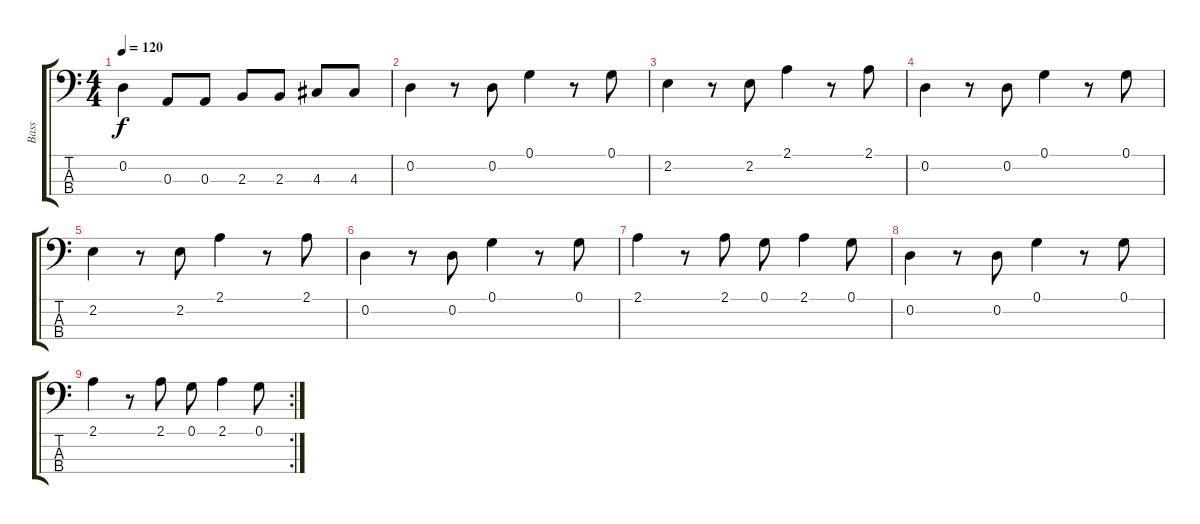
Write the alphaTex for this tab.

\track ("Bass" "Bass") {instrument electricbassfinger}
\staff {score tabs}
\tuning (G2 D2 A1 E1) {hide}
\ts (4 4)
\tempo 120
\clef f4
\ks c
0.2.4{dy f} 0.3.8 0.3.8 2.3.8 2.3.8 4.3.8 4.3.8 |
0.2.4 r.8 0.2.8 0.1.4 r.8 0.1.8 |
2.2.4 r.8 2.2.8 2.1.4 r.8 2.1.8 |
0.2.4 r.8 0.2.8 0.1.4 r.8 0.1.8 |
2.2.4 r.8 2.2.8 2.1.4 r.8 2.1.8 |
0.2.4 r.8 0.2.8 0.1.4 r.8 0.1.8 |
2.1.4 r.8 2.1.8 0.1.8 2.1.4 0.1.8 |
0.2.4 r.8 0.2.8 0.1.4 r.8 0.1.8 |
\rc 2
2.1.4 r.8 2.1.8 0.1.8 2.1.4 0.1.8
